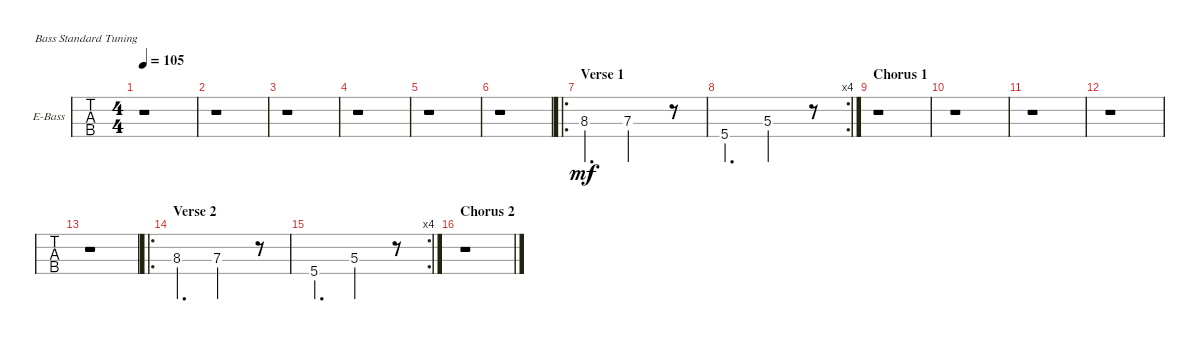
\defaultSystemsLayout 4
\bracketExtendMode groupsimilarinstruments
\firstSystemTrackNameOrientation horizontal
\otherSystemsTrackNameOrientation horizontal
\chordDiagramsInScore
\track ("Bass" "E-Bass") {instrument electricbassfinger}
\staff {tabs}
\tuning (G2 D2 A1 E1)
\ts (4 4)
\tempo 105
\clef f4
\scale
0.487395
\ks c
r.1{dy mf instrument electricbassfinger} |
\scale
0.256303 r.1 |
\scale
0.256303 r.1 |
\scale
0.333333 r.1 |
\scale
0.333333 r.1 |
\scale
0.333333 r.1 |
\ro
\section ("" "Verse 1")
\scale
0.363184 8.3.4{d} 7.3.2 r.8 |
\rc 4
\scale
0.333333 5.4.4{d} 5.3.2 r.8 |
\section ("" "Chorus 1")
\scale
0.303483 r.1 |
r.1 |
r.1 |
r.1 |
r.1 |
\ro
\section ("" "Verse 2")
8.3.4{d} 7.3.2 r.8 |
\rc 4
5.4.4{d} 5.3.2 r.8 |
\section ("" "Chorus 2")
r.1
